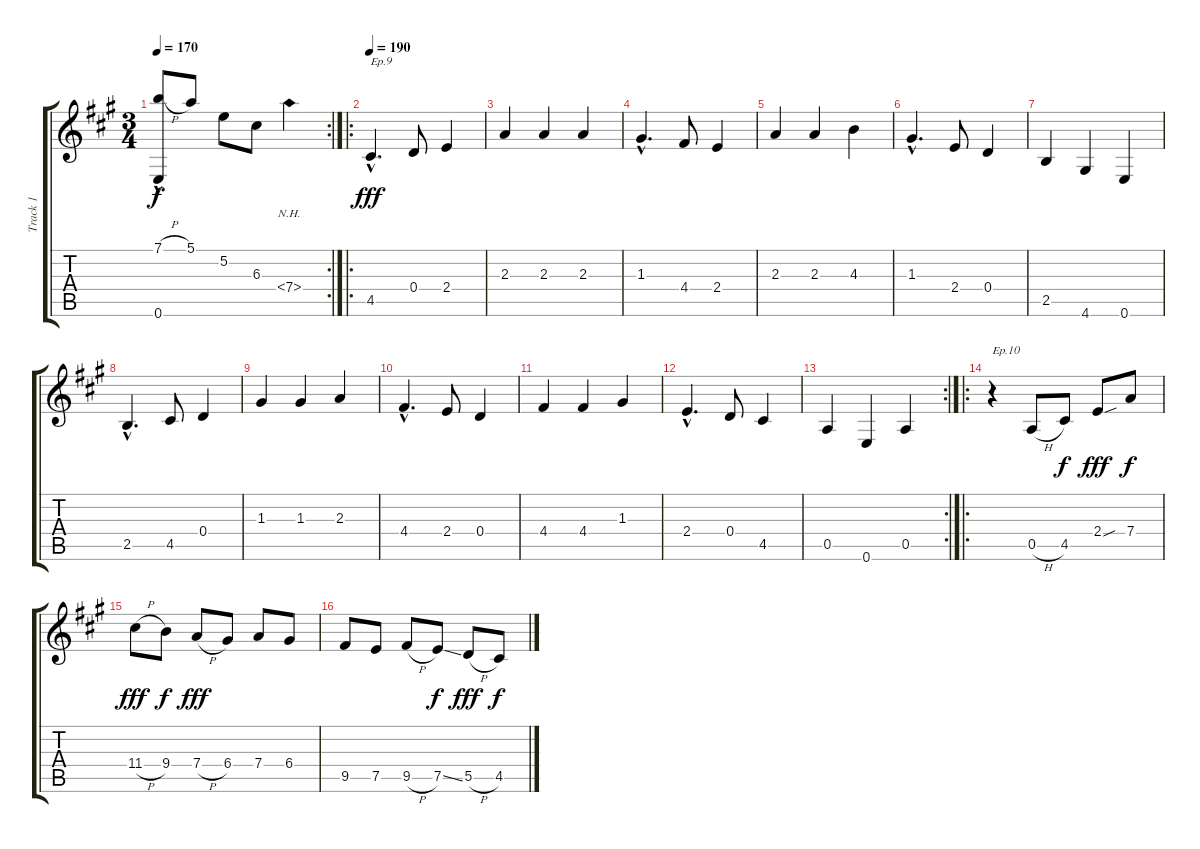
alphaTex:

\track ("Track 1" "Track 1") {instrument acousticguitarnylon}
\staff {score tabs}
\tuning (E4 B3 G3 D3 A2 E2) {hide}
\rc 2
\ts (3 4)
\tempo 170
\clef g2
\ks a
(7.1{h} 0.6{hac}).8{dy f} 5.1.8 5.2.8 6.3.8 7.4{nh}.4 |
\ro
\tempo 190
4.5{hac}.4{d txt "Ep.9" dy fff} 0.4.8 2.4.4 |
2.3.4 2.3.4 2.3.4 |
1.3{hac}.4{d} 4.4.8 2.4.4 |
2.3.4 2.3.4 4.3.4 |
1.3{hac}.4{d} 2.4.8 0.4.4 |
2.5.4 4.6.4 0.6.4 |
2.5{hac}.4{d} 4.5.8 0.4.4 |
1.3.4 1.3.4 2.3.4 |
4.4{hac}.4{d} 2.4.8 0.4.4 |
4.4.4 4.4.4 1.3.4 |
2.4{hac}.4{d} 0.4.8 4.5.4 |
\rc 2
0.5.4 0.6.4 0.5.4 |
\ro
r.4{txt "Ep.10"} 0.5{h}.8 4.5.8{dy f} 2.4{sou}.8{dy fff} 7.4.8{dy f} |
11.4{h}.8{dy fff} 9.4.8{dy f} 7.4{h}.8{dy fff} 6.4.8 7.4.8 6.4.8 |
9.5.8 7.5.8 9.5{h}.8 7.5{ss}.8{dy f} 5.5{h}.8{dy fff} 4.5.8{dy f}
